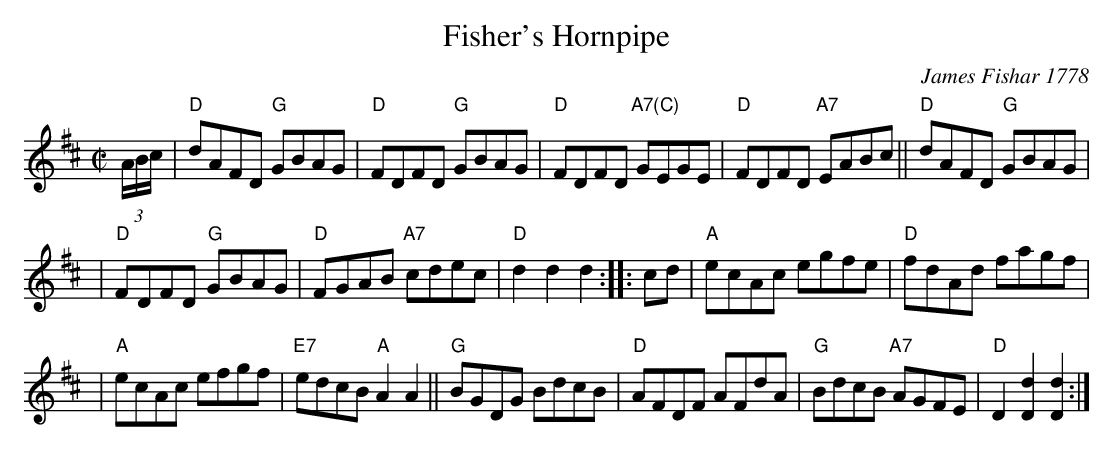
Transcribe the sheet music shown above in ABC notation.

X:1
T: Fisher's Hornpipe
O: James Fishar 1778
M: C|
L: 1/8
K: D
(3A/B/c/ \
| "D"dAFD "G"GBAG | "D"FDFD "G"GBAG | "D"FDFD "A7(C)"GEGE | "D"FDFD "A7"EABc || "D"dAFD "G"GBAG |
| "D"FDFD "G"GBAG | "D"FGAB "A7"cdec | "D"d2d2 d2 :: cd | "A"ecAc egfe | "D"fdAd fagf |
| "A"ecAc efgf | "E7"edcB "A"A2A2 || "G"BGDG BdcB | "D"AFDF AFdA | "G"BdcB "A7"AGFE | "D"D2[d2D2] [d2D2] :|
